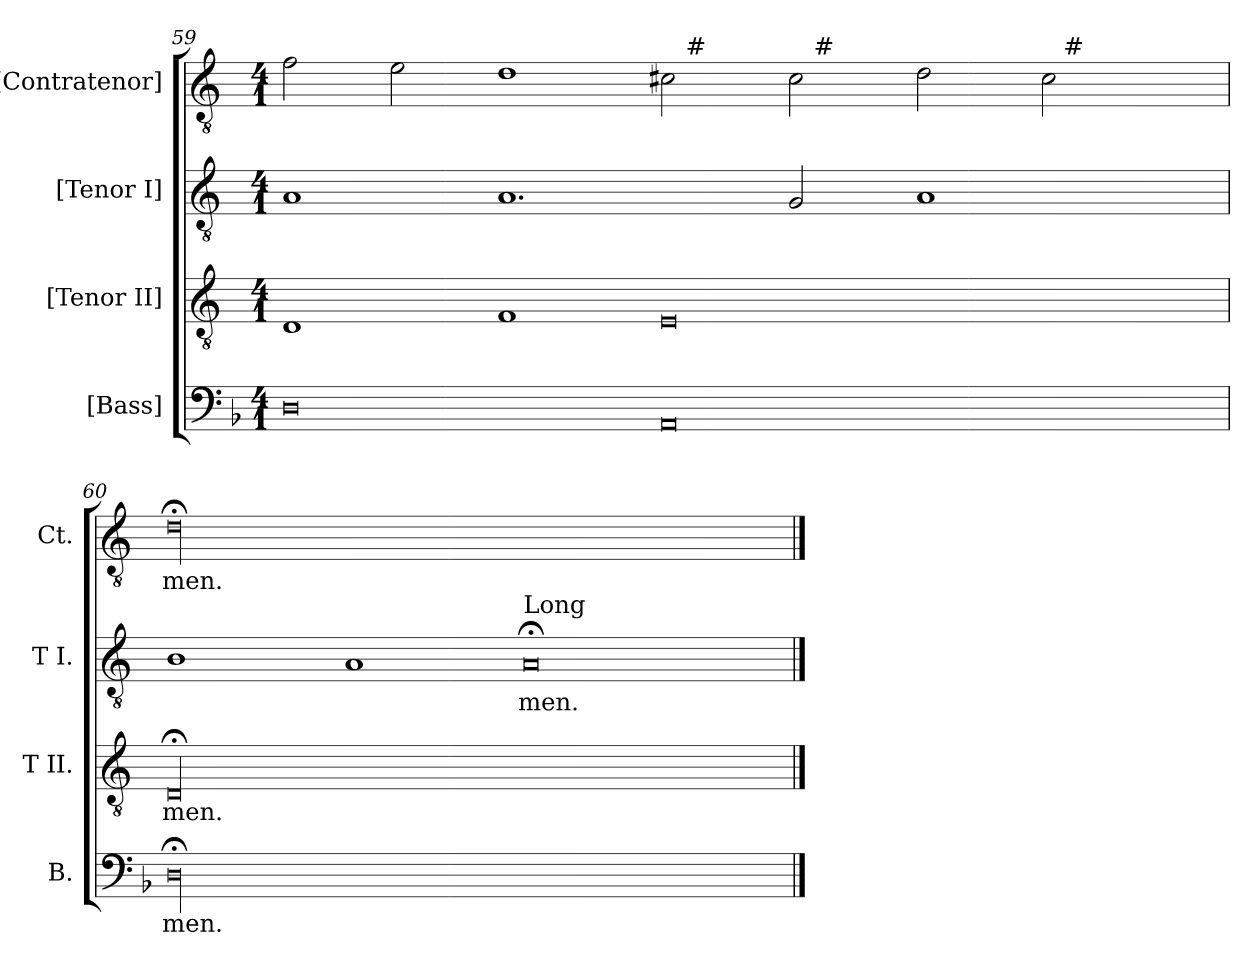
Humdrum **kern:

**kern	**text	**kern	**text	**kern	**text	**kern	**text
*part4	*part4	*part3	*part3	*part2	*part2	*part1	*part1
*staff4	*staff4	*staff3	*staff3	*staff2	*staff2	*staff1	*staff1
*I"[Bass]	*	*I"[Tenor II]	*	*I"[Tenor I]	*	*I"[Contratenor]	*
*I'B.	*	*I'T II.	*	*I'T I.	*	*I'Ct.	*
*clefF4	*	*clefGv2	*	*clefGv2	*	*clefGv2	*
*	*	*ITrd7c12	*	*ITrd7c12	*	*ITrd7c12	*
*k[b-]	*	*k[]	*	*k[]	*	*k[]	*
*F:	*	*C:	*	*C:	*	*C:	*
*M4/1	*	*M4/1	*	*M4/1	*	*M4/1	*
=59	=59	=59	=59	=59	=59	=59	=59
*	*	*	*	*	*	*^	*
*	*	*	*	*	*	*	*^	*
0Di	.	1DDi	.	1AAi	.	2Fi\	1ryy	1ryy	.
.	.	.	.	.	.	2Ei\	.	.	.
.	.	1FFi	.	1.AAi	.	1Di	1ryy	1ryy	.
0AAi	.	0EEi	.	.	.	2C#i\	32ryy	2ryy	.
.	.	.	.	.	.	.	256ryy	.	.
!	!	!	!	!	!	!	!LO:TX:a:t=#	!	!
.	.	.	.	.	.	.	1ryy	.	.
.	.	.	.	2GGi/	.	2C#i\	.	32ryy	.
.	.	.	.	.	.	.	.	256ryy	.
!	!	!	!	!	!	!	!	!LO:TX:a:t=#	!
.	.	.	.	.	.	.	.	1ryy	.
.	.	.	.	1AAi	.	2Di\	.	.	.
.	.	.	.	.	.	.	2ryy	.	.
.	.	.	.	.	.	2C#i\	.	.	.
!	!	!	!	!	!	!	!LO:TX:a:t=#	!	!
.	.	.	.	.	.	.	4ryy	4ryy	.
.	.	.	.	.	.	.	8ryy	8ryy	.
.	.	.	.	.	.	.	16ryy	16ryy	.
.	.	.	.	.	.	.	64..ryy	64..ryy	.
*	*	*	*	*	*	*v	*v	*v	*
=60	=60	=60	=60	=60	=60	=60	=60
*	*	*	*	*	*	*^	*
*	*	*	*	*	*	*	*^	*
!	!LO:LY:b:color=#000000	!	!	!	!	!	!	!	!
*	*	*	*	*	*	*v	*v	*v	*
*	*	*	*	*	*	*^	*
*	*	*	*	*	*	*	*^	*
!	!	!	!LO:LY:b:color=#000000	!	!	!	!	!	!
*	*	*	*	*	*	*v	*v	*v	*
*	*	*	*	*	*	*^	*
*	*	*	*	*	*	*	*^	*
!	!	!	!	!	!	!	!	!	!LO:LY:b:color=#000000
*	*	*	*	*	*	*v	*v	*v	*
00D;i	-men.	00DD;i	-men.	1BBi	.	00D;i	-men.
.	.	.	.	1AAi	.	.	.
!	!	!	!	!LO:TX:a:t=Long	!	!	!
!	!	!	!	!	!LO:LY:b:color=#000000	!	!
.	.	.	.	0AA;i	-men.	.	.
==	==	==	==	==	==	==	==
*-	*-	*-	*-	*-	*-	*-	*-
